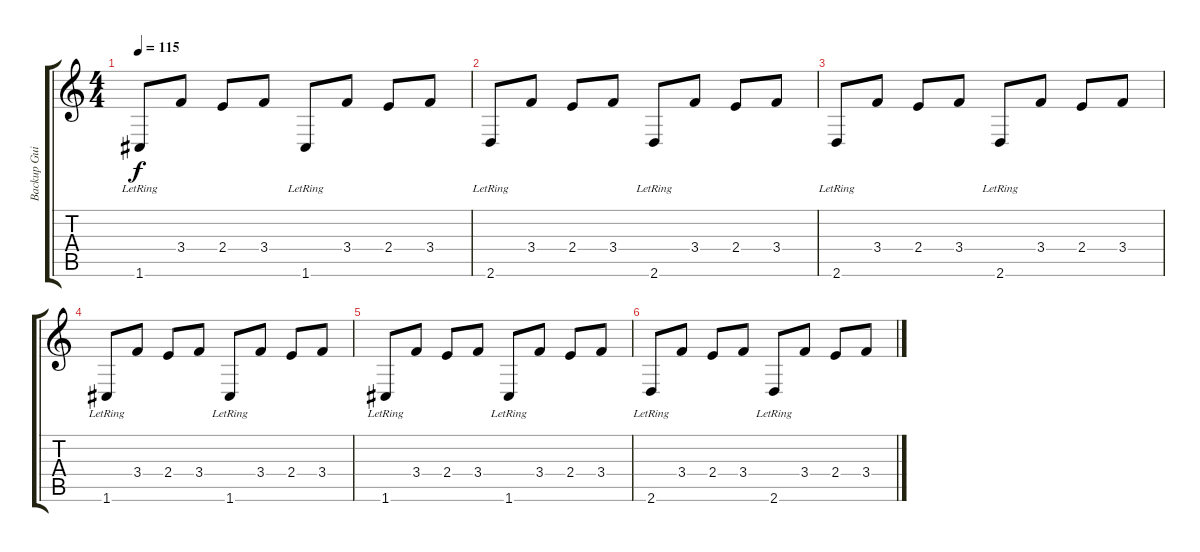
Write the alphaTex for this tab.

\track ("Backup Guitar" "Backup Gui") {instrument overdrivenguitar}
\staff {score tabs}
\tuning (E4 B3 G3 D3 A2 C2) {hide}
\ts (4 4)
\tempo 115
\clef g2
\ks c
1.6{lr}.8{dy f} 3.4.8 2.4.8 3.4.8 1.6{lr}.8 3.4.8 2.4.8 3.4.8 |
2.6{lr}.8{instrument acousticguitarsteel} 3.4.8 2.4.8 3.4.8 2.6{lr}.8 3.4.8 2.4.8 3.4.8 |
2.6{lr}.8{instrument acousticguitarsteel} 3.4.8 2.4.8 3.4.8 2.6{lr}.8 3.4.8 2.4.8 3.4.8 |
1.6{lr}.8{volume 4} 3.4.8 2.4.8 3.4.8 1.6{lr}.8 3.4.8 2.4.8 3.4.8 |
1.6{lr}.8{volume 2} 3.4.8 2.4.8 3.4.8 1.6{lr}.8 3.4.8 2.4.8 3.4.8 |
2.6{lr}.8{instrument acousticguitarsteel} 3.4.8 2.4.8 3.4.8 2.6{lr}.8 3.4.8 2.4.8 3.4.8
